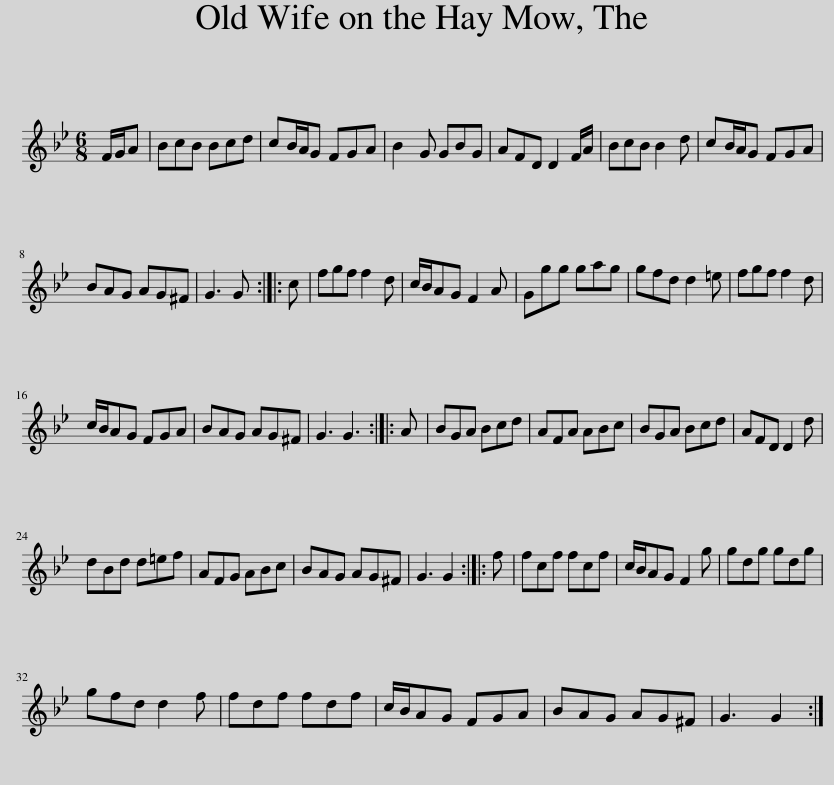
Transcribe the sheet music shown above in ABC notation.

X:1
L:1/8
M:6/8
I:linebreak $
K:Gmin
V:1 treble
V:1
 F/G/A | BcB Bcd | cB/A/G FGA | B2 G GBG | AFD D2 F/A/ | %5
 BcB B2 d | cB/A/G FGA |$ BAG AG^F | G3 G :: c | %10
 fgf f2 d | c/B/AG F2 A | Ggg gag | gfd d2 =e | fgf f2 d |$ %15
 c/B/AG FGA | BAG AG^F | G3 G3 :: A | BGA Bcd | %20
 AFA ABc | BGA Bcd | AFD D2 d |$ dBd d=ef | AFG ABc | %25
 BAG AG^F | G3 G2 :: f | fcf fcf | c/B/AG F2 g | %30
 gdg gdg |$ gfd d2 f | fdf fdf | c/B/AG FGA | BAG AG^F | %35
 G3 G2 :| %36
